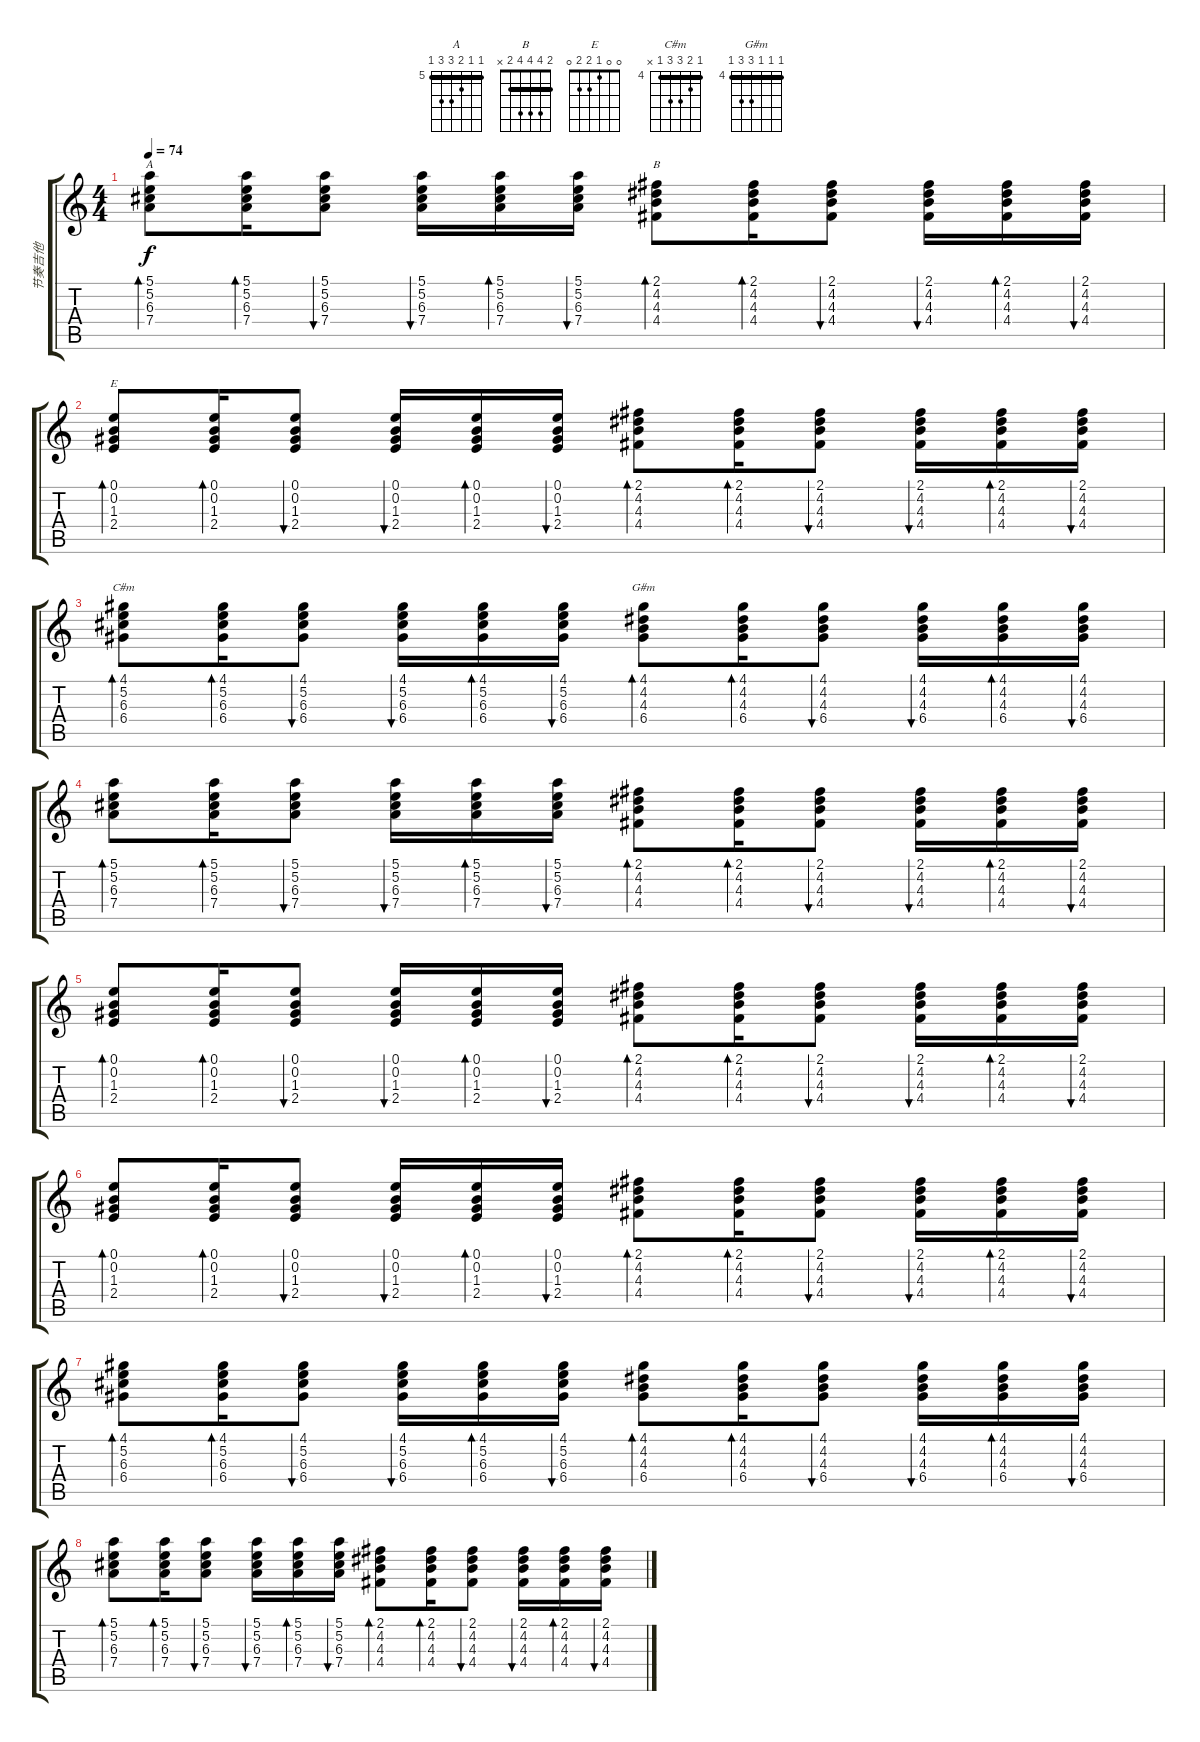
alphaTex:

\track ("节奏吉他" "节奏吉他") {instrument acousticguitarsteel}
\staff {score tabs}
\tuning (E4 B3 G3 D3 A2 E2) {hide}
\chord ("A" 5 5 6 7 7 5) {firstfret 5 barre 5}
\chord ("B" 2 4 4 4 2 x) {barre 2}
\chord ("E" 0 0 1 2 2 0)
\chord ("C#m" 4 5 6 6 4 x) {firstfret 4 barre 4}
\chord ("G#m" 4 4 4 6 6 4) {firstfret 4 barre 4}
\ts (4 4)
\tempo 74
\clef g2
\ks c
(5.1 5.2 6.3 7.4).8{bd 60 ch "A" dy f} (5.1 5.2 6.3 7.4).16{bd 60} (5.1 5.2 6.3 7.4).8{bu 60} (5.1 5.2 6.3 7.4).16{bu 60} (5.1 5.2 6.3 7.4).16{bd 60} (5.1 5.2 6.3 7.4).16{bu 60} (2.1 4.2 4.3 4.4).8{bd 60 ch "B"} (2.1 4.2 4.3 4.4).16{bd 60} (2.1 4.2 4.3 4.4).8{bu 60} (2.1 4.2 4.3 4.4).16{bu 60} (2.1 4.2 4.3 4.4).16{bd 60} (2.1 4.2 4.3 4.4).16{bu 60} |
(0.1 0.2 1.3 2.4).8{bd 60 ch "E"} (0.1 0.2 1.3 2.4).16{bd 60} (0.1 0.2 1.3 2.4).8{bu 60} (0.1 0.2 1.3 2.4).16{bu 60} (0.1 0.2 1.3 2.4).16{bd 60} (0.1 0.2 1.3 2.4).16{bu 60} (2.1 4.2 4.3 4.4).8{bd 60} (2.1 4.2 4.3 4.4).16{bd 60} (2.1 4.2 4.3 4.4).8{bu 60} (2.1 4.2 4.3 4.4).16{bu 60} (2.1 4.2 4.3 4.4).16{bd 60} (2.1 4.2 4.3 4.4).16{bu 60} |
(4.1 5.2 6.3 6.4).8{bd 60 ch "C#m"} (4.1 5.2 6.3 6.4).16{bd 60} (4.1 5.2 6.3 6.4).8{bu 60} (4.1 5.2 6.3 6.4).16{bu 60} (4.1 5.2 6.3 6.4).16{bd 60} (4.1 5.2 6.3 6.4).16{bu 60} (4.1 4.2 4.3 6.4).8{bd 60 ch "G#m"} (4.1 4.2 4.3 6.4).16{bd 60} (4.1 4.2 4.3 6.4).8{bu 60} (4.1 4.2 4.3 6.4).16{bu 60} (4.1 4.2 4.3 6.4).16{bd 60} (4.1 4.2 4.3 6.4).16{bu 60} |
(5.1 5.2 6.3 7.4).8{bd 60} (5.1 5.2 6.3 7.4).16{bd 60} (5.1 5.2 6.3 7.4).8{bu 60} (5.1 5.2 6.3 7.4).16{bu 60} (5.1 5.2 6.3 7.4).16{bd 60} (5.1 5.2 6.3 7.4).16{bu 60} (2.1 4.2 4.3 4.4).8{bd 60} (2.1 4.2 4.3 4.4).16{bd 60} (2.1 4.2 4.3 4.4).8{bu 60} (2.1 4.2 4.3 4.4).16{bu 60} (2.1 4.2 4.3 4.4).16{bd 60} (2.1 4.2 4.3 4.4).16{bu 60} |
(0.1 0.2 1.3 2.4).8{bd 60} (0.1 0.2 1.3 2.4).16{bd 60} (0.1 0.2 1.3 2.4).8{bu 60} (0.1 0.2 1.3 2.4).16{bu 60} (0.1 0.2 1.3 2.4).16{bd 60} (0.1 0.2 1.3 2.4).16{bu 60} (2.1 4.2 4.3 4.4).8{bd 60} (2.1 4.2 4.3 4.4).16{bd 60} (2.1 4.2 4.3 4.4).8{bu 60} (2.1 4.2 4.3 4.4).16{bu 60} (2.1 4.2 4.3 4.4).16{bd 60} (2.1 4.2 4.3 4.4).16{bu 60} |
(0.1 0.2 1.3 2.4).8{bd 60} (0.1 0.2 1.3 2.4).16{bd 60} (0.1 0.2 1.3 2.4).8{bu 60} (0.1 0.2 1.3 2.4).16{bu 60} (0.1 0.2 1.3 2.4).16{bd 60} (0.1 0.2 1.3 2.4).16{bu 60} (2.1 4.2 4.3 4.4).8{bd 60} (2.1 4.2 4.3 4.4).16{bd 60} (2.1 4.2 4.3 4.4).8{bu 60} (2.1 4.2 4.3 4.4).16{bu 60} (2.1 4.2 4.3 4.4).16{bd 60} (2.1 4.2 4.3 4.4).16{bu 60} |
(4.1 5.2 6.3 6.4).8{bd 60} (4.1 5.2 6.3 6.4).16{bd 60} (4.1 5.2 6.3 6.4).8{bu 60} (4.1 5.2 6.3 6.4).16{bu 60} (4.1 5.2 6.3 6.4).16{bd 60} (4.1 5.2 6.3 6.4).16{bu 60} (4.1 4.2 4.3 6.4).8{bd 60} (4.1 4.2 4.3 6.4).16{bd 60} (4.1 4.2 4.3 6.4).8{bu 60} (4.1 4.2 4.3 6.4).16{bu 60} (4.1 4.2 4.3 6.4).16{bd 60} (4.1 4.2 4.3 6.4).16{bu 60} |
(5.1 5.2 6.3 7.4).8{bd 60} (5.1 5.2 6.3 7.4).16{bd 60} (5.1 5.2 6.3 7.4).8{bu 60} (5.1 5.2 6.3 7.4).16{bu 60} (5.1 5.2 6.3 7.4).16{bd 60} (5.1 5.2 6.3 7.4).16{bu 60} (2.1 4.2 4.3 4.4).8{bd 60} (2.1 4.2 4.3 4.4).16{bd 60} (2.1 4.2 4.3 4.4).8{bu 60} (2.1 4.2 4.3 4.4).16{bu 60} (2.1 4.2 4.3 4.4).16{bd 60} (2.1 4.2 4.3 4.4).16{bu 60}
